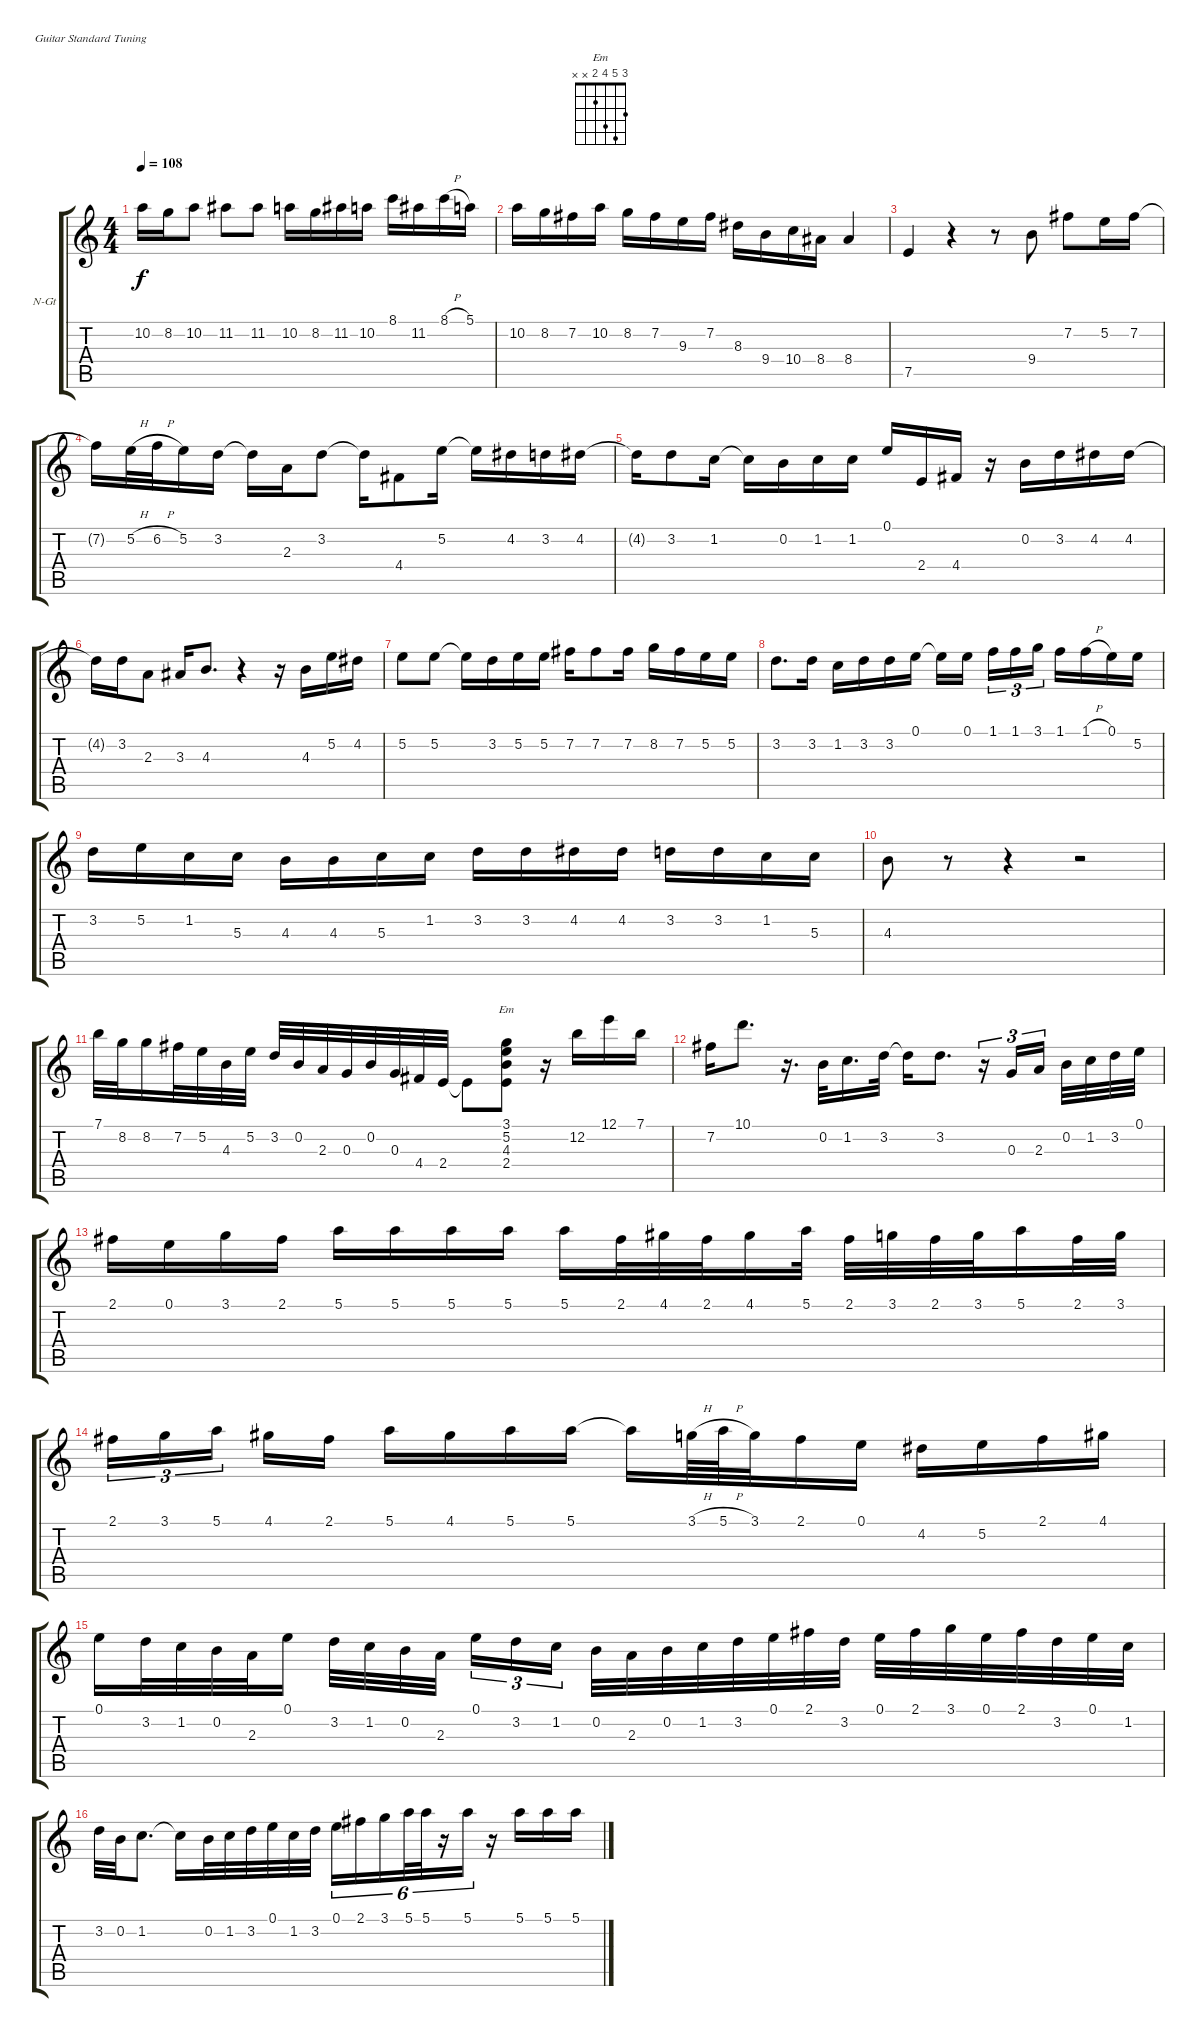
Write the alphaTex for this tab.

\bracketExtendMode groupsimilarinstruments
\firstSystemTrackNameOrientation horizontal
\otherSystemsTrackNameOrientation horizontal
\track ("Paco" "N-Gt") {instrument acousticguitarnylon}
\staff {score tabs}
\tuning (E4 B3 G3 D3 A2 E2)
\chord ("Em" 3 5 4 2 x x) {showfingering false}
\ts (4 4)
\tempo 108
\clef g2
\ks c
10.2.16{dy f} 8.2.16 10.2.8 11.2.8 11.2.8 10.2.16 8.2.16 11.2.16 10.2.16 8.1.16 11.2.16 8.1{h}.16 5.1.16 |
10.2.16 8.2.16 7.2.16 10.2.16 8.2.16 7.2.16 9.3.16 7.2.16 8.3.16 9.4.16 10.4.16 8.4.16 8.4.4 |
7.5.4 r.4 r.8 9.4.8 7.2.8 5.2.16 7.2.16 |
7.2{t}.16 5.2{h}.32 6.2{h}.32 5.2.16 3.2.16 3.2{t}.16 2.3.16 3.2.8 3.2{t}.16 4.4.8 5.2.16 5.2{t}.16 4.2.16 3.2.16 4.2.16 |
4.2{t}.16 3.2.8 1.2.16 1.2{t}.16 0.2.16 1.2.16 1.2.16 0.1.16 2.4.16 4.4.16 r.16 0.2.16 3.2.16 4.2.16 4.2.16 |
4.2{t}.16 3.2.16 2.3.8 3.3.16 4.3.8{d} r.4 r.16 4.3.16 5.2.16 4.2.16 |
5.2.8 5.2.8 5.2{t}.16 3.2.16 5.2.16 5.2.16 7.2.16 7.2.8 7.2.16 8.2.16 7.2.16 5.2.16 5.2.16 |
3.2.8{d} 3.2.16 1.2.16 3.2.16 3.2.16 0.1.16 0.1{t}.16 0.1.16 1.1.16{tu (3 2)} 1.1.16{tu (3 2)} 3.1.16{tu (3 2)} 1.1.16 1.1{h}.16 0.1.16 5.2.16 |
3.2.16 5.2.16 1.2.16 5.3.16 4.3.16 4.3.16 5.3.16 1.2.16 3.2.16 3.2.16 4.2.16 4.2.16 3.2.16 3.2.16 1.2.16 5.3.16 |
4.3.8 r.8 r.4 r.2 |
7.1.32 8.2.32 8.2.16 7.2.32 5.2.32 4.3.32 5.2.32 3.2.32 0.2.32 2.3.32 0.3.32 0.2.32 0.3.32 4.4.32 2.4.32 2.4{t}.8 (3.1 5.2 4.3 2.4).8{ch "Em"} r.16 12.2.16 12.1.16 7.1.16 |
7.2.16 10.1.8{d} r.16{d} 0.2.32 1.2.16{d} 3.2.32 3.2{t}.16 3.2.8{d} r.16{tu (3 2)} 0.3.16{tu (3 2)} 2.3.16{tu (3 2)} 0.2.32 1.2.32 3.2.32 0.1.32 |
2.1.16 0.1.16 3.1.16 2.1.16 5.1.16 5.1.16 5.1.16 5.1.16 5.1.16 2.1.32 4.1.32 2.1.32 4.1.16 5.1.32 2.1.32 3.1.32 2.1.32 3.1.32 5.1.16 2.1.32 3.1.32 |
2.1.16{tu (3 2)} 3.1.16{tu (3 2)} 5.1.16{tu (3 2)} 4.1.16 2.1.16 5.1.16 4.1.16 5.1.16 5.1.16 5.1{t}.16 3.1{h}.64 5.1{h}.64 3.1.32 2.1.16 0.1.16 4.2.16 5.2.16 2.1.16 4.1.16 |
0.1.16 3.2.32 1.2.32 0.2.32 2.3.32 0.1.16 3.2.32 1.2.32 0.2.32 2.3.32 0.1.16{tu (3 2)} 3.2.16{tu (3 2)} 1.2.16{tu (3 2)} 0.2.32 2.3.32 0.2.32 1.2.32 3.2.32 0.1.32 2.1.32 3.2.32 0.1.32 2.1.32 3.1.32 0.1.32 2.1.32 3.2.32 0.1.32 1.2.32 |
3.2.32 0.2.32 1.2.8{d} 1.2{t}.16 0.2.32 1.2.32 3.2.32 0.1.32 1.2.32 3.2.32 0.1.16{tu (6 4)} 2.1.16{tu (6 4)} 3.1.16{tu (6 4)} 5.1.32{tu (6 4)} 5.1.32{tu (6 4)} r.16{tu (6 4)} 5.1.16{tu (6 4)} r.16 5.1.16 5.1.16 5.1.16
